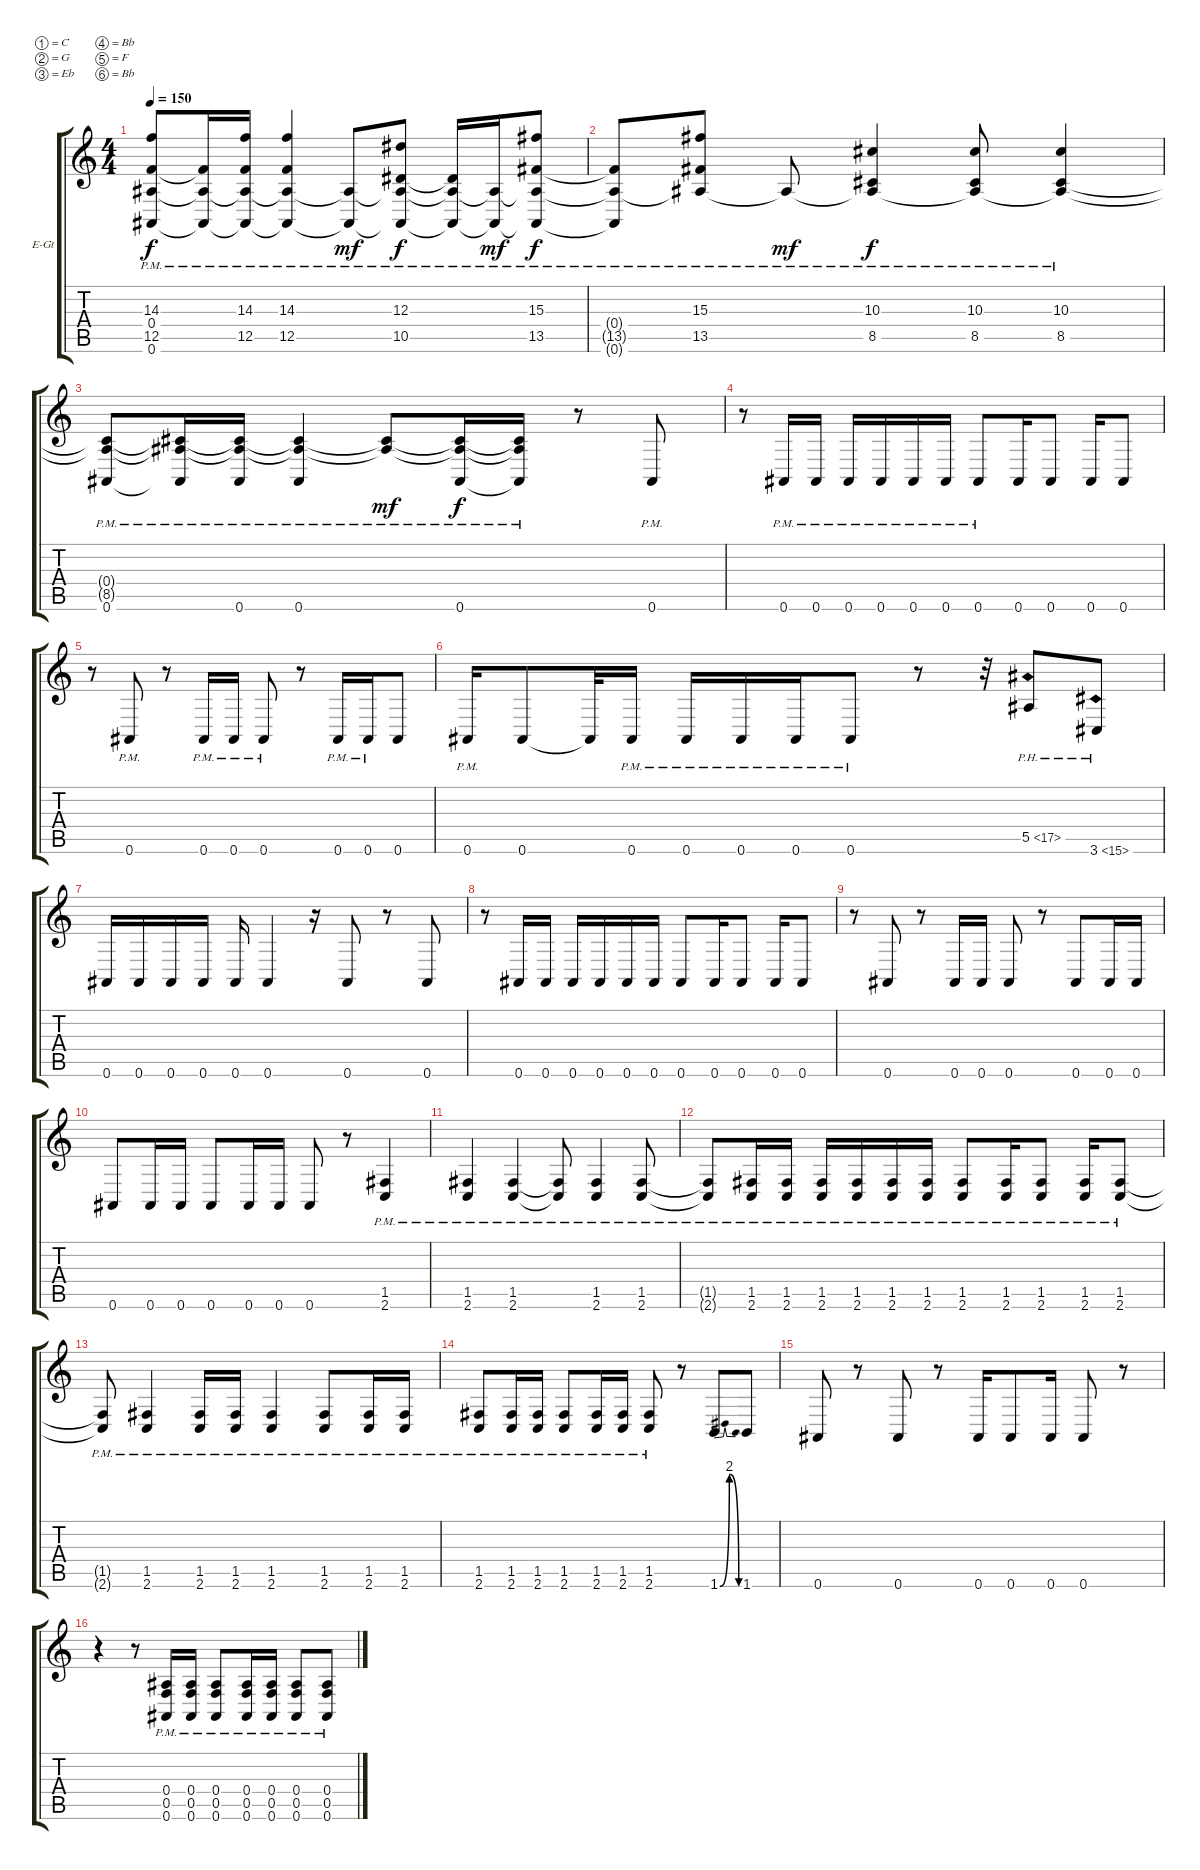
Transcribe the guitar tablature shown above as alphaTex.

\bracketExtendMode groupsimilarinstruments
\firstSystemTrackNameOrientation horizontal
\otherSystemsTrackNameOrientation horizontal
\track ("Drew" "E-Gt") {instrument distortionguitar}
\staff {score tabs}
\tuning (C4 G3 Eb3 Bb2 F2 Bb1)
\ts (4 4)
\tempo 150
\clef g2
\ks c
(14.3 12.5 0.4{pm t} 0.6{pm t}).8{dy f} (0.4{pm t} 12.5{t} 0.6{pm t}).16 (14.3 12.5 0.4{pm t} 0.6{pm t}).16 (14.3 12.5 0.4{pm t} 0.6{pm t}).4 (0.4{pm t} 0.6{pm t}).8{dy mf} (12.3 10.5 0.4{pm t} 0.6{pm t}).8{dy f} (0.4{pm t} 10.5{t} 0.6{pm t}).16 (0.4{pm t} 0.6{pm t}).16{dy mf} (15.3 13.5 0.4{pm t} 0.6{pm t}).8{dy f} |
(0.4{pm t} 13.5{t} 0.6{pm t}).8 (15.3 13.5 0.4{pm t}).8 0.4{pm t}.8{dy mf} (10.3 8.5 0.4{pm t}).4{dy f} (10.3 8.5 0.4{pm t}).8 (10.3 8.5 0.4{pm t}).4 |
(0.6 0.4{pm t} 8.5{t}).8 (0.4{pm t} 8.5{t} 0.6{t}).16 (0.6 0.4{pm t} 8.5{t}).16 (0.6 0.4{pm t} 8.5{t}).4 (0.4{pm t} 8.5{t}).8{dy mf} (0.6{pm} 0.4{pm t} 8.5{t}).16{dy f} (0.4{pm t} 8.5{t} 0.6{pm t}).16 r.8 0.6{pm}.8 |
r.8 0.6{pm}.16 0.6{pm}.16 0.6{pm}.16 0.6{pm}.16 0.6{pm}.16 0.6{pm}.16 0.6{pm}.8 0.6.16 0.6.8 0.6.16 0.6.8 |
r.8 0.6{pm}.8 r.8 0.6{pm}.16 0.6{pm}.16 0.6{pm}.8 r.8 0.6{pm}.16 0.6{pm}.16 0.6.8 |
0.6{pm}.16 0.6.8 0.6{t}.32 0.6{pm}.16 0.6{pm}.16 0.6{pm}.16 0.6{pm}.16 0.6{pm}.8 r.8 r.32 5.5{ph 12}.8 3.6{ph 12}.8 |
0.6.16 0.6.16 0.6.16 0.6.16 0.6.16 0.6.4 r.16 0.6.8 r.8 0.6.8 |
r.8 0.6.16 0.6.16 0.6.16 0.6.16 0.6.16 0.6.16 0.6.8 0.6.16 0.6.8 0.6.16 0.6.8 |
r.8 0.6.8 r.8 0.6.16 0.6.16 0.6.8 r.8 0.6.8 0.6.16 0.6.16 |
0.6.8 0.6.16 0.6.16 0.6.8 0.6.16 0.6.16 0.6.8 r.8 (1.5{pm} 2.6{pm}).4 |
(1.5{pm} 2.6{pm}).4 (1.5{pm} 2.6{pm}).4 (1.5{pm t} 2.6{pm t}).8 (1.5{pm} 2.6{pm}).4 (1.5{pm} 2.6{pm}).8 |
(1.5{pm t} 2.6{pm t}).8 (1.5{pm} 2.6{pm}).16 (1.5{pm} 2.6{pm}).16 (1.5{pm} 2.6{pm}).16 (1.5{pm} 2.6{pm}).16 (1.5{pm} 2.6{pm}).16 (1.5{pm} 2.6{pm}).16 (1.5{pm} 2.6{pm}).8 (1.5{pm} 2.6{pm}).16 (1.5{pm} 2.6{pm}).8 (1.5{pm} 2.6{pm}).16 (1.5{pm} 2.6{pm}).8 |
(1.5{pm t} 2.6{pm t}).8 (1.5{pm} 2.6{pm}).4 (1.5{pm} 2.6{pm}).16 (1.5{pm} 2.6{pm}).16 (1.5{pm} 2.6{pm}).4 (1.5{pm} 2.6{pm}).8 (1.5{pm} 2.6{pm}).16 (1.5{pm} 2.6{pm}).16 |
(1.5{pm} 2.6{pm}).8 (1.5{pm} 2.6{pm}).16 (1.5{pm} 2.6{pm}).16 (1.5{pm} 2.6{pm}).8 (1.5{pm} 2.6{pm}).16 (1.5{pm} 2.6{pm}).16 (1.5{pm} 2.6{pm}).8 r.8 1.6{be (bendrelease 0 0 30 8 30 8 60 0)}.8 1.6.8 |
0.6.8 r.8 0.6.8 r.8 0.6.16 0.6.8 0.6.16 0.6.8 r.8 |
r.4 r.8 (0.4{pm} 0.5 0.6).16 (0.4{pm} 0.5 0.6).16 (0.4{pm} 0.5 0.6).8 (0.4{pm} 0.5 0.6).16 (0.4{pm} 0.5 0.6).16 (0.4{pm} 0.5 0.6).8 (0.4{pm} 0.5 0.6).8
